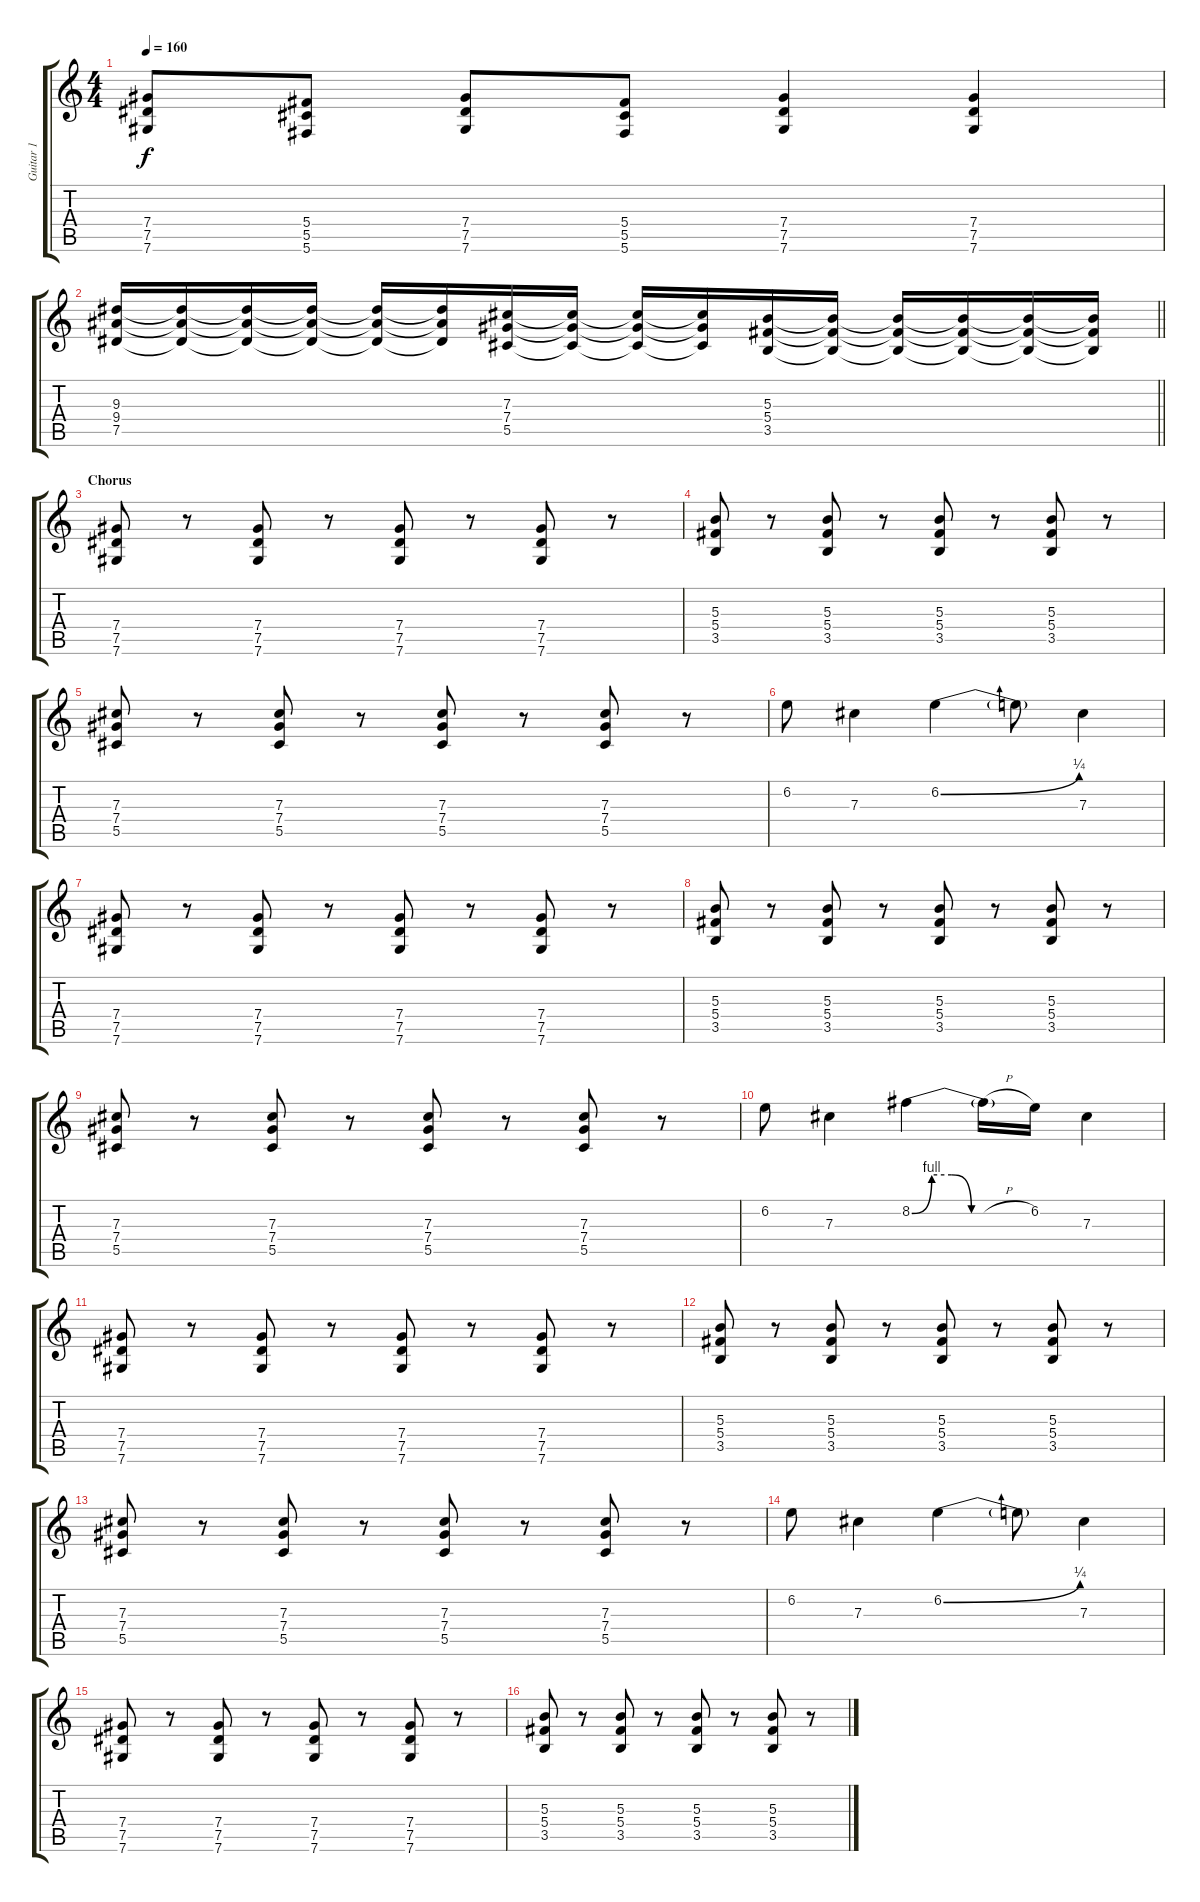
\track ("Guitar 1" "Guitar 1") {instrument distortionguitar}
\staff {score tabs}
\tuning (Eb4 Bb3 Gb3 Db3 Ab2 Db2) {hide}
\ts (4 4)
\tempo 160
\clef g2
\ks c
(7.4 7.5 7.6).8{dy f} (5.4 5.5 5.6).8 (7.4 7.5 7.6).8 (5.4 5.5 5.6).8 (7.4 7.5 7.6).4 (7.4 7.5 7.6).4 |
\barLineRight lightlight
(9.3 9.4 7.5).16 (9.3{t} 9.4{t} 7.5{t}).16 (9.3{t} 9.4{t} 7.5{t}).16 (9.3{t} 9.4{t} 7.5{t}).16 (9.3{t} 9.4{t} 7.5{t}).16 (9.3{t} 9.4{t} 7.5{t}).16 (7.3 7.4 5.5).16 (7.3{t} 7.4{t} 5.5{t}).16 (7.3{t} 7.4{t} 5.5{t}).16 (7.3{t} 7.4{t} 5.5{t}).16 (5.3 5.4 3.5).16 (5.3{t} 5.4{t} 3.5{t}).16 (5.3{t} 5.4{t} 3.5{t}).16 (5.3{t} 5.4{t} 3.5{t}).16 (5.3{t} 5.4{t} 3.5{t}).16 (5.3{t} 5.4{t} 3.5{t}).16 |
\section ("" "Chorus")
(7.4 7.5 7.6).8 r.8 (7.4 7.5 7.6).8 r.8 (7.4 7.5 7.6).8 r.8 (7.4 7.5 7.6).8 r.8 |
(5.3 5.4 3.5).8 r.8 (5.3 5.4 3.5).8 r.8 (5.3 5.4 3.5).8 r.8 (5.3 5.4 3.5).8 r.8 |
(7.3 7.4 5.5).8 r.8 (7.3 7.4 5.5).8 r.8 (7.3 7.4 5.5).8 r.8 (7.3 7.4 5.5).8 r.8 |
6.2.8 7.3.4 6.2{be (bend 0 0 60 1)}.4 6.2{t}.8 7.3.4 |
(7.4 7.5 7.6).8 r.8 (7.4 7.5 7.6).8 r.8 (7.4 7.5 7.6).8 r.8 (7.4 7.5 7.6).8 r.8 |
(5.3 5.4 3.5).8 r.8 (5.3 5.4 3.5).8 r.8 (5.3 5.4 3.5).8 r.8 (5.3 5.4 3.5).8 r.8 |
(7.3 7.4 5.5).8 r.8 (7.3 7.4 5.5).8 r.8 (7.3 7.4 5.5).8 r.8 (7.3 7.4 5.5).8 r.8 |
6.2.8 7.3.4 8.2{be (custom 0 0 10 4 20 4 30 0 60 0)}.4 8.2{h t}.16 6.2.16 7.3.4 |
(7.4 7.5 7.6).8 r.8 (7.4 7.5 7.6).8 r.8 (7.4 7.5 7.6).8 r.8 (7.4 7.5 7.6).8 r.8 |
(5.3 5.4 3.5).8 r.8 (5.3 5.4 3.5).8 r.8 (5.3 5.4 3.5).8 r.8 (5.3 5.4 3.5).8 r.8 |
(7.3 7.4 5.5).8 r.8 (7.3 7.4 5.5).8 r.8 (7.3 7.4 5.5).8 r.8 (7.3 7.4 5.5).8 r.8 |
6.2.8 7.3.4 6.2{be (bend 0 0 60 1)}.4 6.2{t}.8 7.3.4 |
(7.4 7.5 7.6).8 r.8 (7.4 7.5 7.6).8 r.8 (7.4 7.5 7.6).8 r.8 (7.4 7.5 7.6).8 r.8 |
(5.3 5.4 3.5).8 r.8 (5.3 5.4 3.5).8 r.8 (5.3 5.4 3.5).8 r.8 (5.3 5.4 3.5).8 r.8
